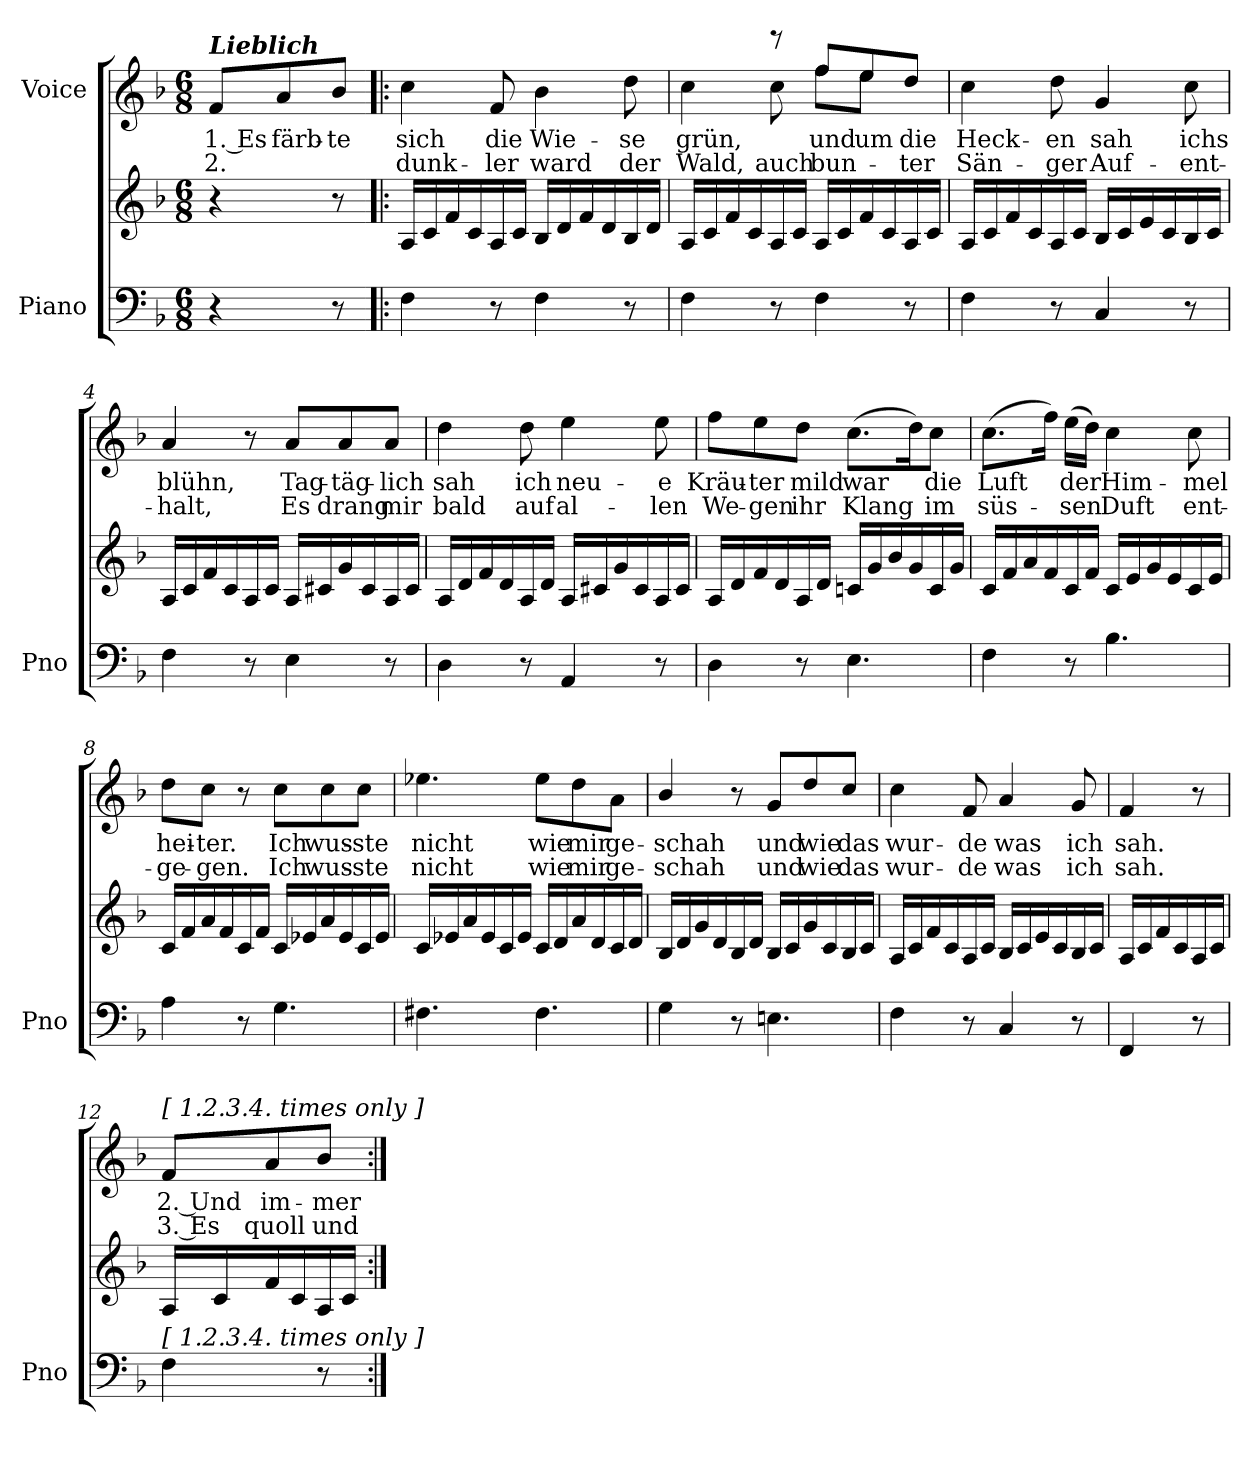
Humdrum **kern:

**kern	**kern	**kern	**text	**text
*part2	*part2	*part1	*part1	*part1
*staff3	*staff2	*staff1	*staff1	*staff1
*I"Piano	*	*I"Voice	*	*
*I'Pno	*	*	*	*
*clefF4	*clefG2	*clefG2	*	*
*k[b-]	*k[b-]	*k[b-]	*	*
*M6/8	*M6/8	*M6/8	*	*
=	=	=	=	=
!	!	!LO:TX:a:Bi:t=Lieblich	!	!
!	!	!	!LO:LY:b	!LO:LY:b
4r	4r	8f/L	1. Es	2.
!	!	!	!LO:LY:b	!
.	.	8a/	färb-	.
!	!	!	!LO:LY:b	!
8r	8r	8b-/J	-te	.
=1!|:	=1!|:	=1!|:	=1!|:	=1!|:
!	!	!	!LO:LY:b	!LO:LY:b
4F\	16A/LL	4cc\	sich	dunk-
.	16c/	.	.	.
.	16f/	.	.	.
.	16c/	.	.	.
!	!	!	!LO:LY:b	!LO:LY:b
8r	16A/	8f/	die	-ler
.	16c/JJ	.	.	.
!	!	!	!LO:LY:b	!LO:LY:b
4F\	16B-/LL	4b-\	Wie-	ward
.	16d/	.	.	.
.	16f/	.	.	.
.	16d/	.	.	.
!	!	!	!LO:LY:b	!LO:LY:b
8r	16B-/	8dd\	-se	der
.	16d/JJ	.	.	.
=2	=2	=2	=2	=2
!	!	!	!LO:LY:b	!LO:LY:b
*	*	*^	*	*
4F\	16A/LL	4cc\	4reeeyy	grün,	Wald,
.	16c/	.	.	.	.
.	16f/	.	.	.	.
.	16c/	.	.	.	.
!	!	!	!	!	!LO:LY:b
8r	16A/	8cc!\	8reee	.	auch
.	16c/JJ	.	.	.	.
!	!	!	!	!LO:LY:b	!LO:LY:b
4F\	16A/LL	8ff/L	8ff\L	und	bun-
.	16c/	.	.	.	.
!	!	!	!	!LO:LY:b	!
.	16f/	8ee/	8ee\J	um	.
.	16c/	.	.	.	.
!	!	!	!	!LO:LY:b	!LO:LY:b
8r	16A/	8dd/J	8reeeyy	die	-ter
.	16c/JJ	.	.	.	.
*	*	*v	*v	*	*
=3	=3	=3	=3	=3
!	!	!	!LO:LY:b	!LO:LY:b
4F\	16A/LL	4cc\	Heck-	Sän-
.	16c/	.	.	.
.	16f/	.	.	.
.	16c/	.	.	.
!	!	!	!LO:LY:b	!LO:LY:b
8r	16A/	8dd\	-en	-ger
.	16c/JJ	.	.	.
!	!	!	!LO:LY:b	!LO:LY:b
4C/	16B-/LL	4g/	sah	Auf-
.	16c/	.	.	.
.	16e/	.	.	.
.	16c/	.	.	.
!	!	!	!LO:LY:b	!LO:LY:b
8r	16B-/	8cc\	ichs	-ent-
.	16c/JJ	.	.	.
!!LO:LB:g=z
=4	=4	=4	=4	=4
!	!	!	!LO:LY:b	!LO:LY:b
4F\	16A/LL	4a/	blühn,	-halt,
.	16c/	.	.	.
.	16f/	.	.	.
.	16c/	.	.	.
8r	16A/	8r	.	.
.	16c/JJ	.	.	.
!	!	!	!LO:LY:b	!LO:LY:b
4E\	16A/LL	8a/L	Tag-	Es
.	16c#X/	.	.	.
!	!	!	!LO:LY:b	!LO:LY:b
.	16g/	8a/	-täg-	drang
.	16c#/	.	.	.
!	!	!	!LO:LY:b	!LO:LY:b
8r	16A/	8a/J	-lich	mir
.	16c#/JJ	.	.	.
!!LO:LB:g=z
=5	=5	=5	=5	=5
!	!	!	!LO:LY:b	!LO:LY:b
4D\	16A/LL	4dd\	sah	bald
.	16d/	.	.	.
.	16f/	.	.	.
.	16d/	.	.	.
!	!	!	!LO:LY:b	!LO:LY:b
8r	16A/	8dd\	ich	auf
.	16d/JJ	.	.	.
!	!	!	!LO:LY:b	!LO:LY:b
4AA/	16A/LL	4ee\	neu-	al-
.	16c#X/	.	.	.
.	16g/	.	.	.
.	16c#/	.	.	.
!	!	!	!LO:LY:b	!LO:LY:b
8r	16A/	8ee\	-e	-len
.	16c#/JJ	.	.	.
=6	=6	=6	=6	=6
!	!	!	!LO:LY:b	!LO:LY:b
4D\	16A/LL	8ff\L	Kräu-	We-
.	16d/	.	.	.
!	!	!	!LO:LY:b	!LO:LY:b
.	16f/	8ee\	-ter	-gen
.	16d/	.	.	.
!	!	!	!LO:LY:b	!LO:LY:b
8r	16A/	8dd\J	mild	ihr
.	16d/JJ	.	.	.
!	!	!	!LO:LY:b	!LO:LY:b
4.E\	16cn/LL	(>8.cc\L	war	Klang
.	16g/	.	.	.
.	16b-/	.	.	.
.	16g/	16dd\K)	.	.
!	!	!	!LO:LY:b	!LO:LY:b
.	16c/	8cc\J	die	im
.	16g/JJ	.	.	.
=7	=7	=7	=7	=7
!	!	!	!LO:LY:b	!LO:LY:b
4F\	16c/LL	(>8.cc\L	Luft	süs-
.	16f/	.	.	.
.	16a/	.	.	.
.	16f/	16ff\Jk)	.	.
!	!	!	!LO:LY:b	!LO:LY:b
8r	16c/	(>16ee\LL	der	-sen
.	16f/JJ	16dd\JJ)	.	.
!	!	!	!LO:LY:b	!LO:LY:b
4.B-\	16c/LL	4cc\	Him-	Duft
.	16e/	.	.	.
.	16g/	.	.	.
.	16e/	.	.	.
!	!	!	!LO:LY:b	!LO:LY:b
.	16c/	8cc\	-mel	ent-
.	16e/JJ	.	.	.
=8	=8	=8	=8	=8
!	!	!	!LO:LY:b	!LO:LY:b
4A\	16c/LL	8dd\L	hei-	-ge-
.	16f/	.	.	.
!	!	!	!LO:LY:b	!LO:LY:b
.	16a/	8cc\J	-ter.	-gen.
.	16f/	.	.	.
8r	16c/	8r	.	.
.	16f/JJ	.	.	.
!	!	!	!LO:LY:b	!LO:LY:b
4.G\	16c/LL	8cc\L	Ich	Ich
.	16e-X/	.	.	.
!	!	!	!LO:LY:b	!LO:LY:b
.	16a/	8cc\	wus-	wus-
.	16e-/	.	.	.
!	!	!	!LO:LY:b	!LO:LY:b
.	16c/	8cc\J	-ste	-ste
.	16e-/JJ	.	.	.
!!LO:LB:g=z
=9	=9	=9	=9	=9
!	!	!	!LO:LY:b	!LO:LY:b
4.F#X\	16c/LL	4.ee-X\	nicht	nicht
.	16e-X/	.	.	.
.	16a/	.	.	.
.	16e-/	.	.	.
.	16c/	.	.	.
.	16e-/JJ	.	.	.
!	!	!	!LO:LY:b	!LO:LY:b
4.F#\	16c/LL	8ee-\L	wie	wie
.	16d/	.	.	.
!	!	!	!LO:LY:b	!LO:LY:b
.	16a/	8dd\	mir	mir
.	16d/	.	.	.
!	!	!	!LO:LY:b	!LO:LY:b
.	16c/	8a\J	ge-	ge-
.	16d/JJ	.	.	.
=10	=10	=10	=10	=10
!	!	!	!LO:LY:b	!LO:LY:b
4G\	16B-/LL	4b-/	-schah	-schah
.	16d/	.	.	.
.	16g/	.	.	.
.	16d/	.	.	.
8r	16B-/	8r	.	.
.	16d/JJ	.	.	.
!	!	!	!LO:LY:b	!LO:LY:b
4.En\	16B-/LL	8g/L	und	und
.	16c/	.	.	.
!	!	!	!LO:LY:b	!LO:LY:b
.	16g/	8dd/	wie	wie
.	16c/	.	.	.
!	!	!	!LO:LY:b	!LO:LY:b
.	16B-/	8cc/J	das	das
.	16c/JJ	.	.	.
=11	=11	=11	=11	=11
!	!	!	!LO:LY:b	!LO:LY:b
4F\	16A/LL	4cc\	wur-	wur-
.	16c/	.	.	.
.	16f/	.	.	.
.	16c/	.	.	.
!	!	!	!LO:LY:b	!LO:LY:b
8r	16A/	8f/	-de	-de
.	16c/JJ	.	.	.
!	!	!	!LO:LY:b	!LO:LY:b
4C/	16B-/LL	4a/	was	was
.	16c/	.	.	.
.	16e/	.	.	.
.	16c/	.	.	.
!	!	!	!LO:LY:b	!LO:LY:b
8r	16B-/	8g/	ich	ich
.	16c/JJ	.	.	.
=12	=12	=12	=12	=12
!	!	!	!LO:LY:b	!LO:LY:b
4FF/	16A/LL	4f/	sah.	sah.
.	16c/	.	.	.
.	16f/	.	.	.
.	16c/	.	.	.
8r	16A/	8r	.	.
.	16c/JJ	.	.	.
=12X1	=12X1	=12X1	=12X1	=12X1
!	!	!LO:TX:a:t=[ 1.2.3.4. times only ]	!	!
!LO:TX:a:t=[ 1.2.3.4. times only ]	!	!	!	!
!	!	!	!LO:LY:b	!LO:LY:b
4F\	16A/LL	8f/L	2. Und	3. Es
.	16c/	.	.	.
!	!	!	!LO:LY:b	!LO:LY:b
.	16f/	8a/	im-	quoll
.	16c/	.	.	.
!	!	!	!LO:LY:b	!LO:LY:b
8r	16A/	8b-/J	-mer	und
.	16c/JJ	.	.	.
=:|!	=:|!	=:|!	=:|!	=:|!
*-	*-	*-	*-	*-
